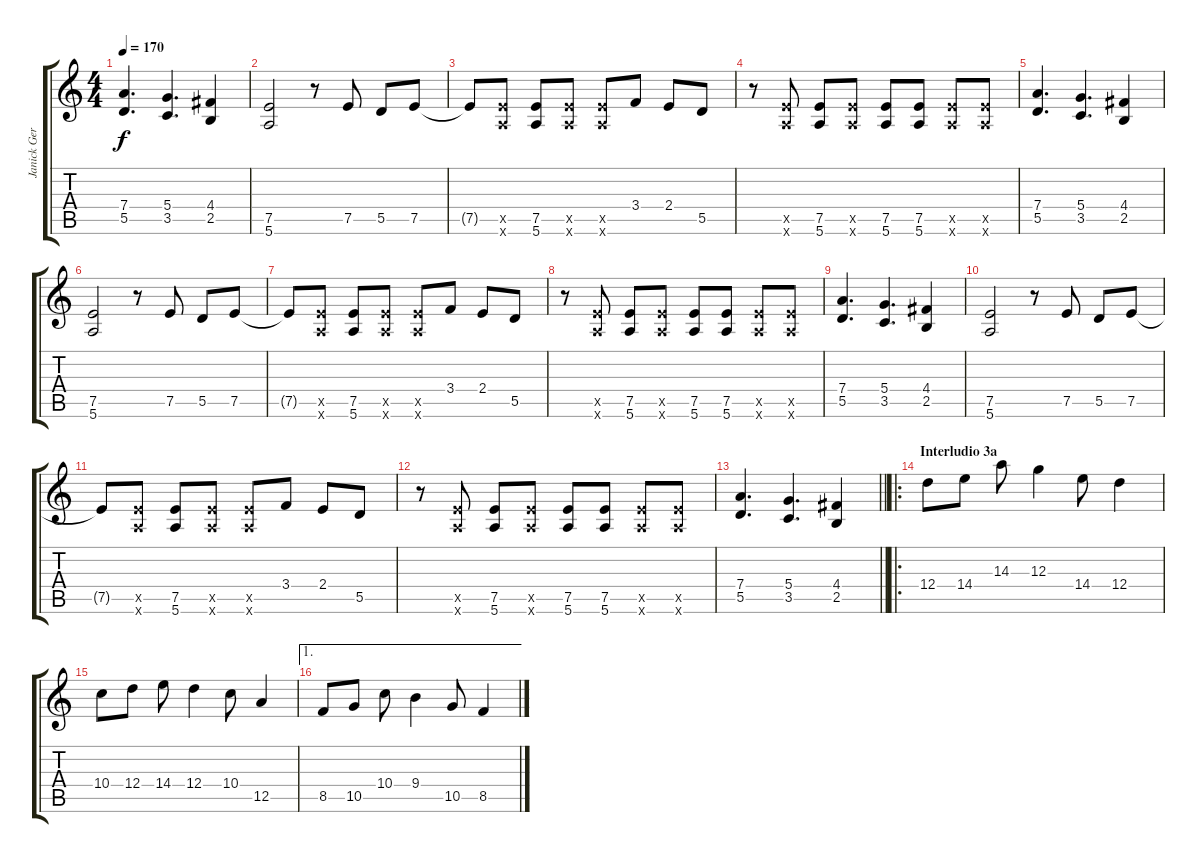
\track ("Janick Gers" "Janick Ger") {instrument distortionguitar}
\staff {score tabs}
\tuning (E4 B3 G3 D3 A2 E2) {hide}
\ts (4 4)
\tempo 170
\clef g2
\ks c
(7.4 5.5).4{d dy f} (5.4 3.5).4{d} (4.4 2.5).4 |
(7.5 5.6).2 r.8 7.5.8 5.5.8 7.5.8 |
7.5{t}.8 (7.5{x} 5.6{x}).8 (7.5 5.6).8 (7.5{x} 5.6{x}).8 (7.5{x} 5.6{x}).8 3.4.8 2.4.8 5.5.8 |
r.8 (7.5{x} 5.6{x}).8 (7.5 5.6).8 (7.5{x} 5.6{x}).8 (7.5 5.6).8 (7.5 5.6).8 (7.5{x} 5.6{x}).8 (7.5{x} 5.6{x}).8 |
(7.4 5.5).4{d} (5.4 3.5).4{d} (4.4 2.5).4 |
(7.5 5.6).2 r.8 7.5.8 5.5.8 7.5.8 |
7.5{t}.8 (7.5{x} 5.6{x}).8 (7.5 5.6).8 (7.5{x} 5.6{x}).8 (7.5{x} 5.6{x}).8 3.4.8 2.4.8 5.5.8 |
r.8 (7.5{x} 5.6{x}).8 (7.5 5.6).8 (7.5{x} 5.6{x}).8 (7.5 5.6).8 (7.5 5.6).8 (7.5{x} 5.6{x}).8 (7.5{x} 5.6{x}).8 |
(7.4 5.5).4{d} (5.4 3.5).4{d} (4.4 2.5).4 |
(7.5 5.6).2 r.8 7.5.8 5.5.8 7.5.8 |
7.5{t}.8 (7.5{x} 5.6{x}).8 (7.5 5.6).8 (7.5{x} 5.6{x}).8 (7.5{x} 5.6{x}).8 3.4.8 2.4.8 5.5.8 |
r.8 (7.5{x} 5.6{x}).8 (7.5 5.6).8 (7.5{x} 5.6{x}).8 (7.5 5.6).8 (7.5 5.6).8 (7.5{x} 5.6{x}).8 (7.5{x} 5.6{x}).8 |
\barLineRight lightlight
(7.4 5.5).4{d} (5.4 3.5).4{d} (4.4 2.5).4 |
\ro
\section ("" "Interludio 3a")
12.4.8 14.4.8 14.3.8 12.3.4 14.4.8 12.4.4 |
10.4.8 12.4.8 14.4.8 12.4.4 10.4.8 12.5.4 |
\ae 1
8.5.8 10.5.8 10.4.8 9.4.4 10.5.8 8.5.4
